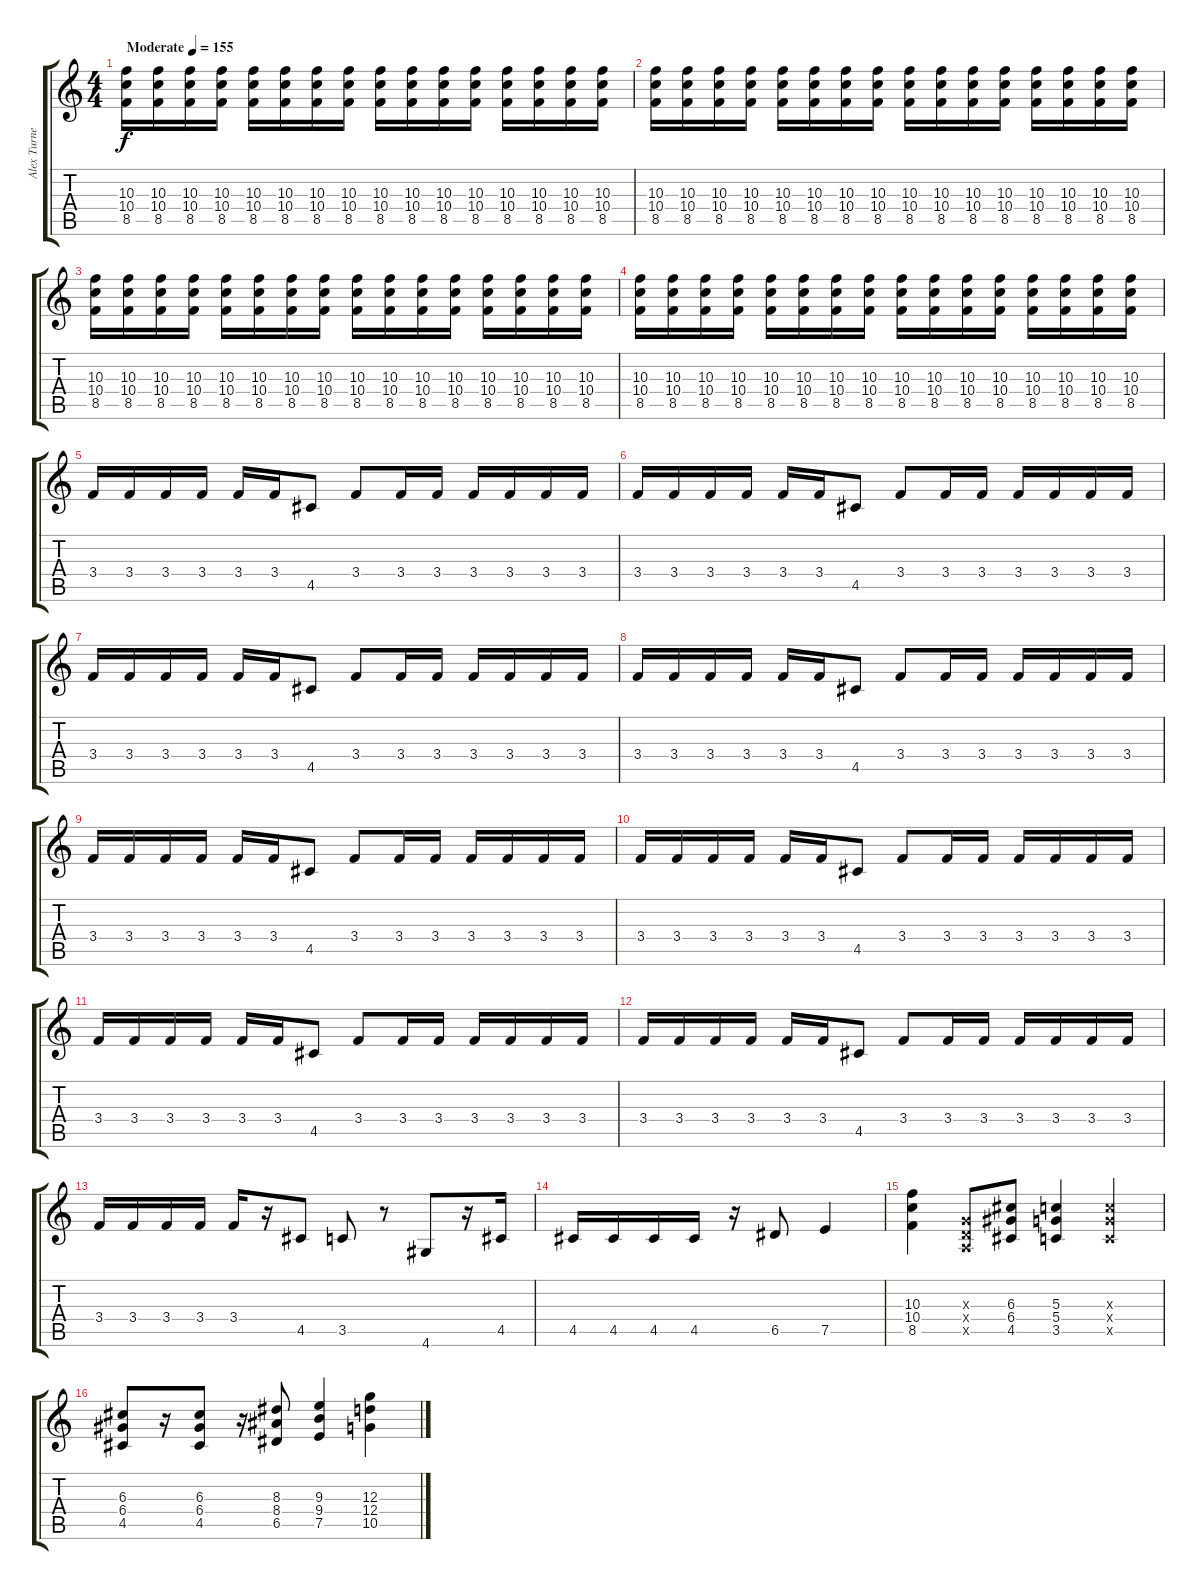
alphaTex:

\track ("Alex Turner" "Alex Turne") {instrument distortionguitar}
\staff {score tabs}
\tuning (E4 B3 G3 D3 A2 E2) {hide}
\ts (4 4)
\tempo (155 "Moderate")
\clef g2
\ks c
(10.3 10.4 8.5).16{dy f instrument distortionguitar} (10.3 10.4 8.5).16 (10.3 10.4 8.5).16 (10.3 10.4 8.5).16 (10.3 10.4 8.5).16 (10.3 10.4 8.5).16 (10.3 10.4 8.5).16 (10.3 10.4 8.5).16 (10.3 10.4 8.5).16 (10.3 10.4 8.5).16 (10.3 10.4 8.5).16 (10.3 10.4 8.5).16 (10.3 10.4 8.5).16 (10.3 10.4 8.5).16 (10.3 10.4 8.5).16 (10.3 10.4 8.5).16 |
(10.3 10.4 8.5).16 (10.3 10.4 8.5).16 (10.3 10.4 8.5).16 (10.3 10.4 8.5).16 (10.3 10.4 8.5).16 (10.3 10.4 8.5).16 (10.3 10.4 8.5).16 (10.3 10.4 8.5).16 (10.3 10.4 8.5).16 (10.3 10.4 8.5).16 (10.3 10.4 8.5).16 (10.3 10.4 8.5).16 (10.3 10.4 8.5).16 (10.3 10.4 8.5).16 (10.3 10.4 8.5).16 (10.3 10.4 8.5).16 |
(10.3 10.4 8.5).16 (10.3 10.4 8.5).16 (10.3 10.4 8.5).16 (10.3 10.4 8.5).16 (10.3 10.4 8.5).16 (10.3 10.4 8.5).16 (10.3 10.4 8.5).16 (10.3 10.4 8.5).16 (10.3 10.4 8.5).16 (10.3 10.4 8.5).16 (10.3 10.4 8.5).16 (10.3 10.4 8.5).16 (10.3 10.4 8.5).16 (10.3 10.4 8.5).16 (10.3 10.4 8.5).16 (10.3 10.4 8.5).16 |
(10.3 10.4 8.5).16 (10.3 10.4 8.5).16 (10.3 10.4 8.5).16 (10.3 10.4 8.5).16 (10.3 10.4 8.5).16 (10.3 10.4 8.5).16 (10.3 10.4 8.5).16 (10.3 10.4 8.5).16 (10.3 10.4 8.5).16 (10.3 10.4 8.5).16 (10.3 10.4 8.5).16 (10.3 10.4 8.5).16 (10.3 10.4 8.5).16 (10.3 10.4 8.5).16 (10.3 10.4 8.5).16 (10.3 10.4 8.5).16 |
3.4.16 3.4.16 3.4.16 3.4.16 3.4.16 3.4.16 4.5.8 3.4.8 3.4.16 3.4.16 3.4.16 3.4.16 3.4.16 3.4.16 |
3.4.16 3.4.16 3.4.16 3.4.16 3.4.16 3.4.16 4.5.8 3.4.8 3.4.16 3.4.16 3.4.16 3.4.16 3.4.16 3.4.16 |
3.4.16 3.4.16 3.4.16 3.4.16 3.4.16 3.4.16 4.5.8 3.4.8 3.4.16 3.4.16 3.4.16 3.4.16 3.4.16 3.4.16 |
3.4.16 3.4.16 3.4.16 3.4.16 3.4.16 3.4.16 4.5.8 3.4.8 3.4.16 3.4.16 3.4.16 3.4.16 3.4.16 3.4.16 |
3.4.16 3.4.16 3.4.16 3.4.16 3.4.16 3.4.16 4.5.8 3.4.8 3.4.16 3.4.16 3.4.16 3.4.16 3.4.16 3.4.16 |
3.4.16 3.4.16 3.4.16 3.4.16 3.4.16 3.4.16 4.5.8 3.4.8 3.4.16 3.4.16 3.4.16 3.4.16 3.4.16 3.4.16 |
3.4.16 3.4.16 3.4.16 3.4.16 3.4.16 3.4.16 4.5.8 3.4.8 3.4.16 3.4.16 3.4.16 3.4.16 3.4.16 3.4.16 |
3.4.16 3.4.16 3.4.16 3.4.16 3.4.16 3.4.16 4.5.8 3.4.8 3.4.16 3.4.16 3.4.16 3.4.16 3.4.16 3.4.16 |
3.4.16 3.4.16 3.4.16 3.4.16 3.4.16 r.16 4.5.8 3.5.8 r.8 4.6.8 r.16 4.5.16 |
4.5.16 4.5.16 4.5.16 4.5.16 r.16 6.5.8 7.5.4 |
(10.3 10.4 8.5).4 (0.3{x} 0.4{x} 0.5{x}).8 (6.3 6.4 4.5).8 (5.3 5.4 3.5).4 (5.3{x} 5.4{x} 3.5{x}).4 |
(6.3 6.4 4.5).8 r.16 (6.3 6.4 4.5).8 r.16 (8.3 8.4 6.5).8 (9.3 9.4 7.5).4 (12.3 12.4 10.5).4
